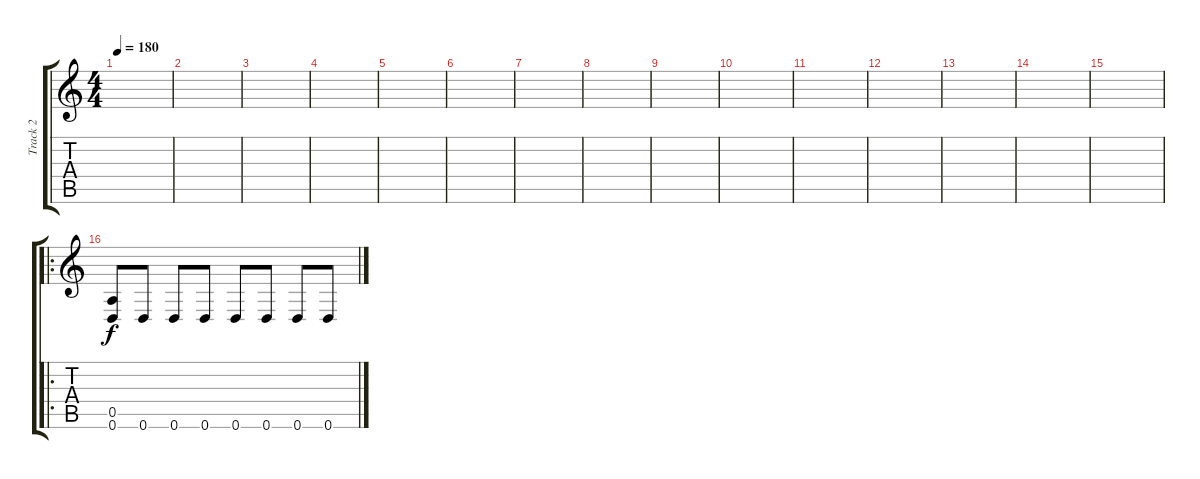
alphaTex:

\track ("Track 2" "Track 2") {instrument distortionguitar}
\staff {score tabs}
\tuning (E4 B3 G3 D3 A2 D2) {hide}
\ts (4 4)
\tempo 180
\clef g2
\ks c
|
|
|
|
|
|
|
|
|
|
|
|
|
|
|
\ro
(0.5 0.6).8 0.6.8 0.6.8 0.6.8 0.6.8 0.6.8 0.6.8 0.6.8
